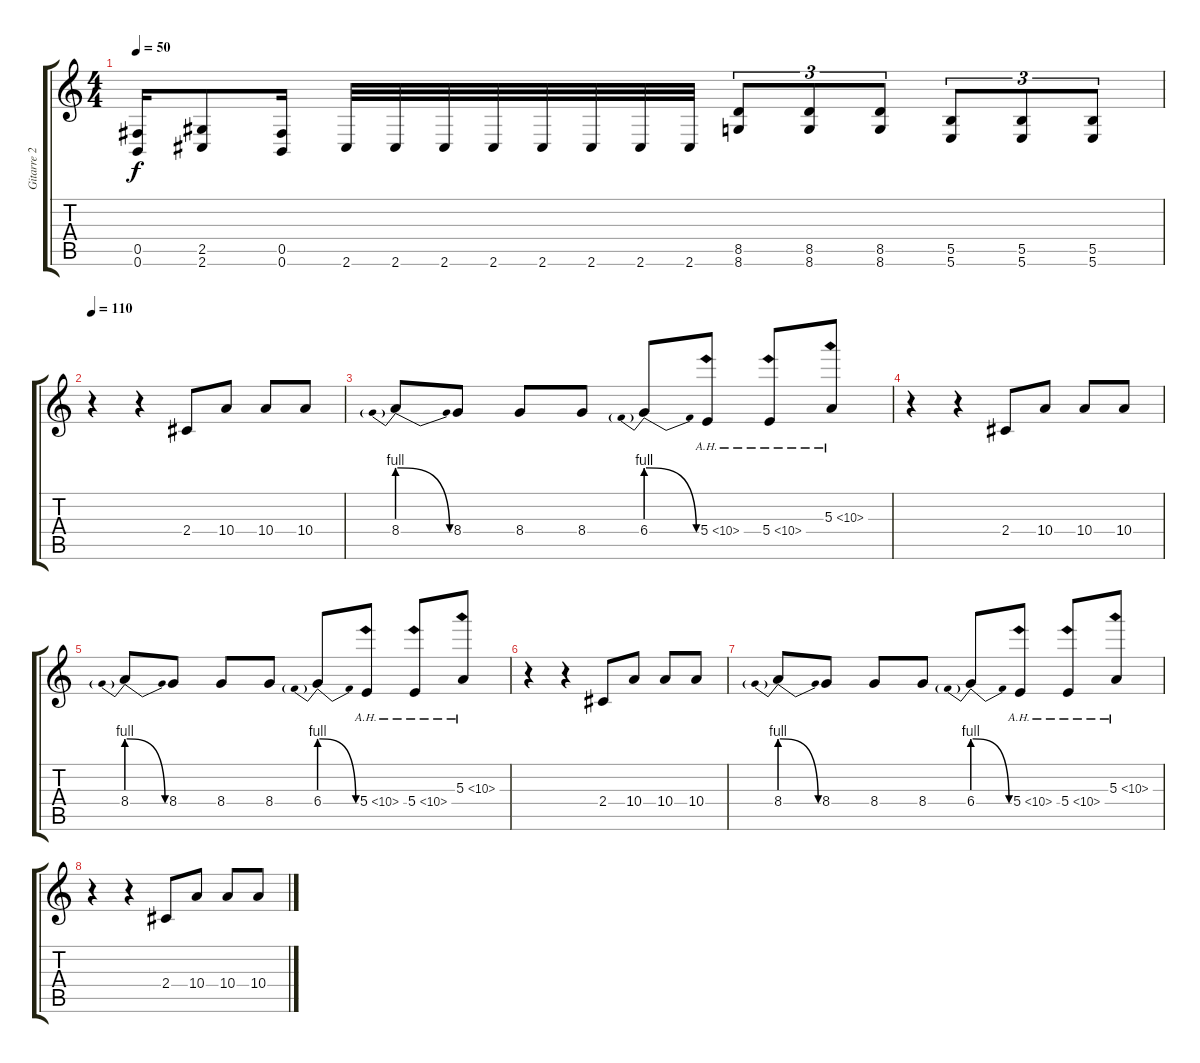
\track ("Gitarre 2" "Gitarre 2") {instrument distortionguitar}
\staff {score tabs}
\tuning (Db4 Ab3 E3 B2 Gb2 B1) {hide}
\ts (4 4)
\tempo 50
\clef g2
\ks c
(0.5 0.6).16{dy f} (2.5 2.6).8 (0.5 0.6).16 2.6.32 2.6.32 2.6.32 2.6.32 2.6.32 2.6.32 2.6.32 2.6.32 (8.5 8.6).8{tu (3 2)} (8.5 8.6).8{tu (3 2)} (8.5 8.6).8{tu (3 2)} (5.5 5.6).8{tu (3 2)} (5.5 5.6).8{tu (3 2)} (5.5 5.6).8{tu (3 2)} |
\tempo 110
r.4{instrument distortionguitar} r.4 2.4.8 10.4.8 10.4.8 10.4.8 |
8.4{be (prebendrelease 0 4 60 0)}.8 8.4.8 8.4.8 8.4.8 6.4{be (prebendrelease 0 4 60 0)}.8 5.4{ah 5}.8 5.4{ah 5}.8 5.3{ah 5}.8 |
r.4 r.4 2.4.8 10.4.8 10.4.8 10.4.8 |
8.4{be (prebendrelease 0 4 60 0)}.8 8.4.8 8.4.8 8.4.8 6.4{be (prebendrelease 0 4 60 0)}.8 5.4{ah 5}.8 5.4{ah 5}.8 5.3{ah 5}.8 |
r.4 r.4 2.4.8 10.4.8 10.4.8 10.4.8 |
8.4{be (prebendrelease 0 4 60 0)}.8 8.4.8 8.4.8 8.4.8 6.4{be (prebendrelease 0 4 60 0)}.8 5.4{ah 5}.8 5.4{ah 5}.8 5.3{ah 5}.8 |
r.4 r.4 2.4.8 10.4.8 10.4.8 10.4.8
